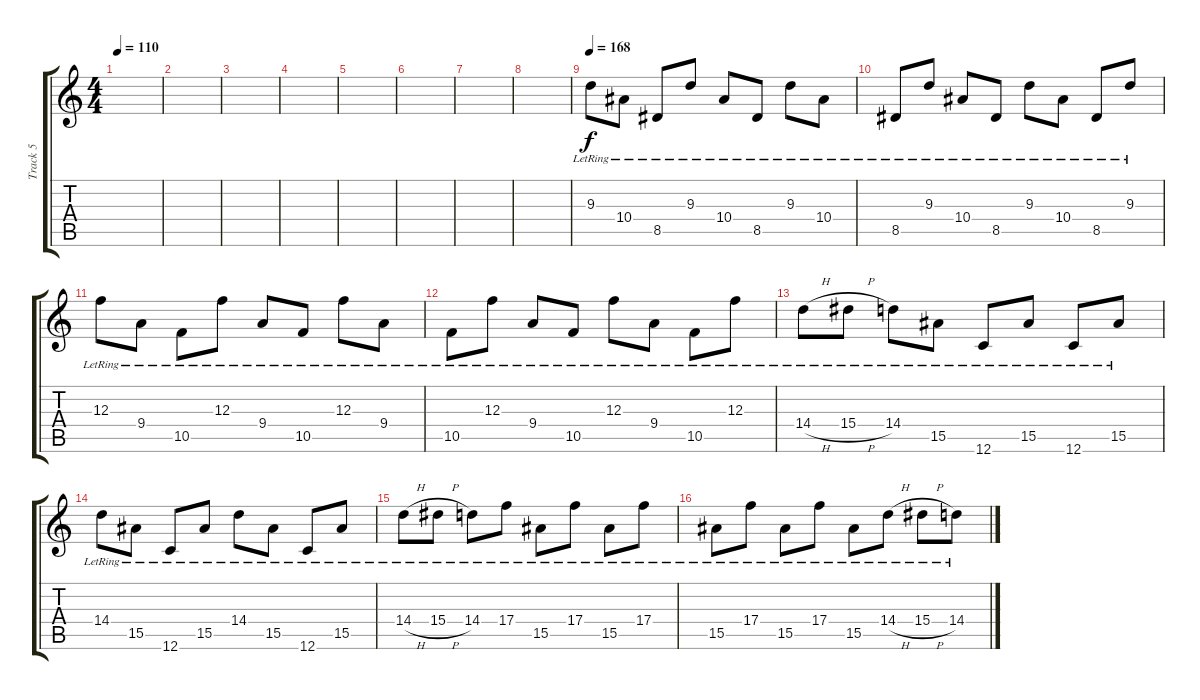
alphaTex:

\track ("Track 5" "Track 5") {instrument acousticguitarsteel}
\staff {score tabs}
\tuning (D4 A3 F3 C3 G2 C2) {hide}
\ts (4 4)
\tempo 110
\clef g2
\ks c
|
|
|
|
|
|
|
|
\tempo 168
9.3{lr}.8 10.4{lr}.8 8.5{lr}.8 9.3{lr}.8 10.4{lr}.8 8.5{lr}.8 9.3{lr}.8 10.4{lr}.8 |
8.5{lr}.8 9.3{lr}.8 10.4{lr}.8 8.5{lr}.8 9.3{lr}.8 10.4{lr}.8 8.5{lr}.8 9.3{lr}.8 |
12.3{lr}.8 9.4{lr}.8 10.5{lr}.8 12.3{lr}.8 9.4{lr}.8 10.5{lr}.8 12.3{lr}.8 9.4{lr}.8 |
10.5{lr}.8 12.3{lr}.8 9.4{lr}.8 10.5{lr}.8 12.3{lr}.8 9.4{lr}.8 10.5{lr}.8 12.3{lr}.8 |
14.4{h lr}.8 15.4{h lr}.8 14.4{lr}.8 15.5{lr}.8 12.6{lr}.8 15.5{lr}.8 12.6{lr}.8 15.5{lr}.8 |
14.4{lr}.8 15.5{lr}.8 12.6{lr}.8 15.5{lr}.8 14.4{lr}.8 15.5{lr}.8 12.6{lr}.8 15.5{lr}.8 |
14.4{h lr}.8 15.4{h lr}.8 14.4{lr}.8 17.4{lr}.8 15.5{lr}.8 17.4{lr}.8 15.5{lr}.8 17.4{lr}.8 |
15.5{lr}.8 17.4{lr}.8 15.5{lr}.8 17.4{lr}.8 15.5{lr}.8 14.4{h lr}.8 15.4{h lr}.8 14.4{lr}.8
